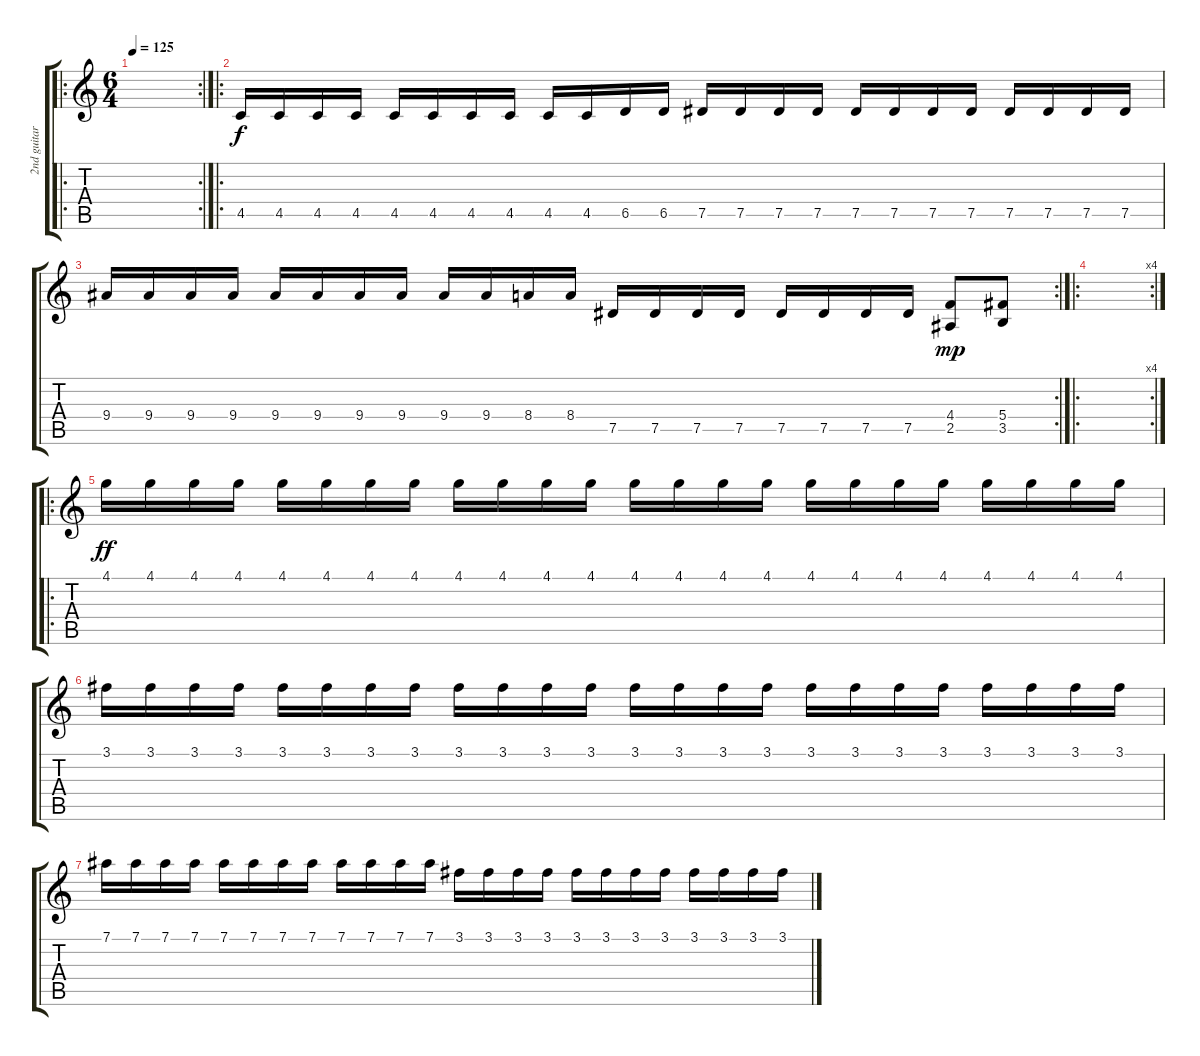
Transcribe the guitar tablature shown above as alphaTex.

\track ("2nd guitar" "2nd guitar") {instrument electricguitarclean}
\staff {score tabs}
\tuning (Eb4 Bb3 Gb3 Db3 Ab2 Db2) {hide}
\ro
\rc 2
\ts (6 4)
\tempo 125
\clef g2
\ks c
|
\ro
4.5.16{instrument overdrivenguitar} 4.5.16 4.5.16 4.5.16 4.5.16 4.5.16 4.5.16 4.5.16 4.5.16 4.5.16 6.5.16 6.5.16 7.5.16 7.5.16 7.5.16 7.5.16 7.5.16 7.5.16 7.5.16 7.5.16 7.5.16 7.5.16 7.5.16 7.5.16 |
\rc 2
9.4.16 9.4.16 9.4.16 9.4.16 9.4.16 9.4.16 9.4.16 9.4.16 9.4.16 9.4.16 8.4.16 8.4.16 7.5.16 7.5.16 7.5.16 7.5.16 7.5.16 7.5.16 7.5.16 7.5.16 (4.4 2.5).8{dy mp} (5.4 3.5).8 |
\ro
\rc 4
|
\ro
4.1.16{dy ff instrument electricguitarclean} 4.1.16 4.1.16 4.1.16 4.1.16 4.1.16 4.1.16 4.1.16 4.1.16 4.1.16 4.1.16 4.1.16 4.1.16 4.1.16 4.1.16 4.1.16 4.1.16 4.1.16 4.1.16 4.1.16 4.1.16 4.1.16 4.1.16 4.1.16 |
3.1.16 3.1.16 3.1.16 3.1.16 3.1.16 3.1.16 3.1.16 3.1.16 3.1.16 3.1.16 3.1.16 3.1.16 3.1.16 3.1.16 3.1.16 3.1.16 3.1.16 3.1.16 3.1.16 3.1.16 3.1.16 3.1.16 3.1.16 3.1.16 |
7.1.16 7.1.16 7.1.16 7.1.16 7.1.16 7.1.16 7.1.16 7.1.16 7.1.16 7.1.16 7.1.16 7.1.16 3.1.16 3.1.16 3.1.16 3.1.16 3.1.16 3.1.16 3.1.16 3.1.16 3.1.16 3.1.16 3.1.16 3.1.16
